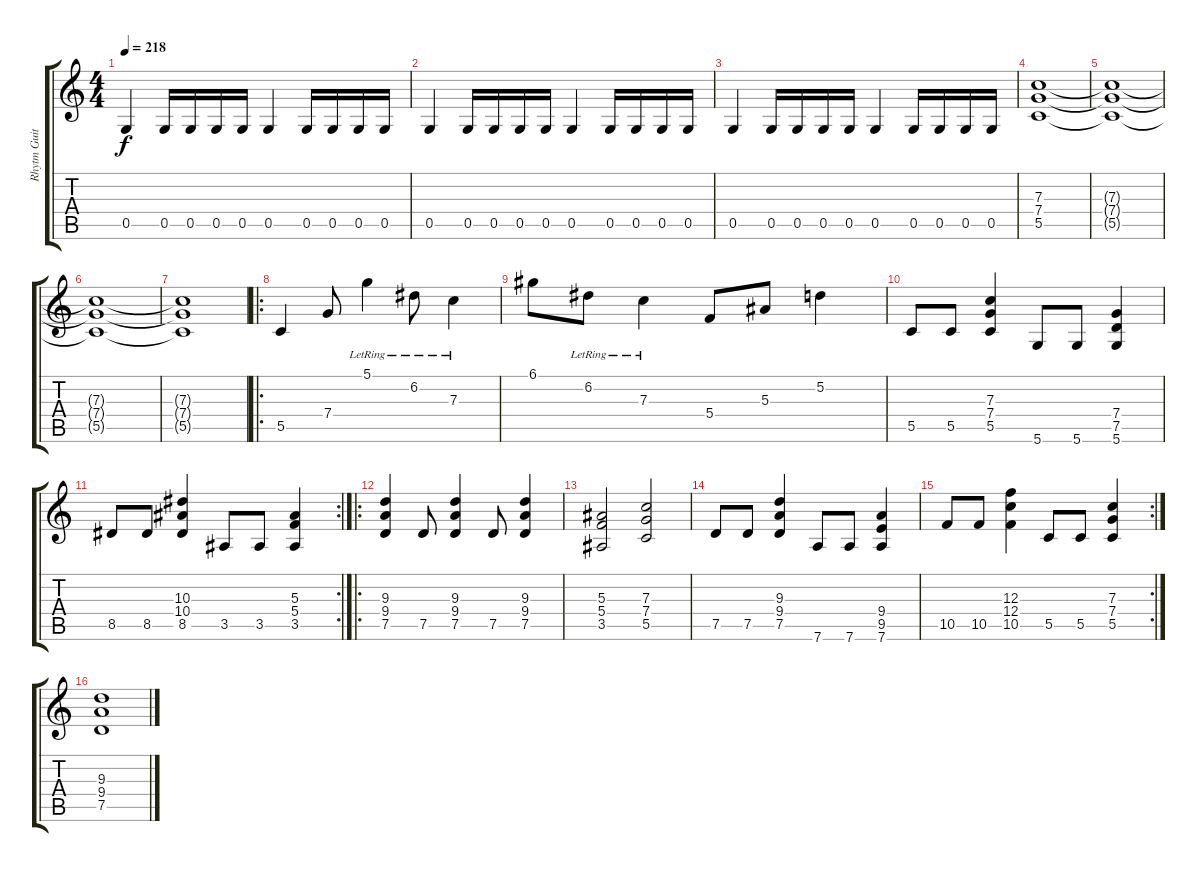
\track ("Rhytm Guitar" "Rhytm Guit") {instrument distortionguitar}
\staff {score tabs}
\tuning (D4 A3 F3 C3 G2 D2) {hide}
\ts (4 4)
\tempo 218
\clef g2
\ks c
0.5.4{dy f} 0.5.16 0.5.16 0.5.16 0.5.16 0.5.4 0.5.16 0.5.16 0.5.16 0.5.16 |
0.5.4 0.5.16 0.5.16 0.5.16 0.5.16 0.5.4 0.5.16 0.5.16 0.5.16 0.5.16 |
0.5.4 0.5.16 0.5.16 0.5.16 0.5.16 0.5.4 0.5.16 0.5.16 0.5.16 0.5.16 |
(7.3 7.4 5.5).1 |
(7.3{t} 7.4{t} 5.5{t}).1 |
(7.3{t} 7.4{t} 5.5{t}).1 |
(7.3{t} 7.4{t} 5.5{t}).1 |
\ro
5.5.4 7.4.8 5.1{lr}.4 6.2{lr}.8 7.3{lr}.4 |
6.1.8 6.2{lr}.8 7.3{lr}.4 5.4.8 5.3.8 5.2.4 |
5.5.8 5.5.8 (7.3 7.4 5.5).4 5.6.8 5.6.8 (7.4 7.5 5.6).4 |
\rc 2
8.5.8 8.5.8 (10.3 10.4 8.5).4 3.5.8 3.5.8 (5.3 5.4 3.5).4 |
\ro
(9.3 9.4 7.5).4 7.5.8 (9.3 9.4 7.5).4 7.5.8 (9.3 9.4 7.5).4 |
(5.3 5.4 3.5).2 (7.3 7.4 5.5).2 |
7.5.8 7.5.8 (9.3 9.4 7.5).4 7.6.8 7.6.8 (9.4 9.5 7.6).4 |
\rc 2
10.5.8 10.5.8 (12.3 12.4 10.5).4 5.5.8 5.5.8 (7.3 7.4 5.5).4 |
(9.3 9.4 7.5).1
